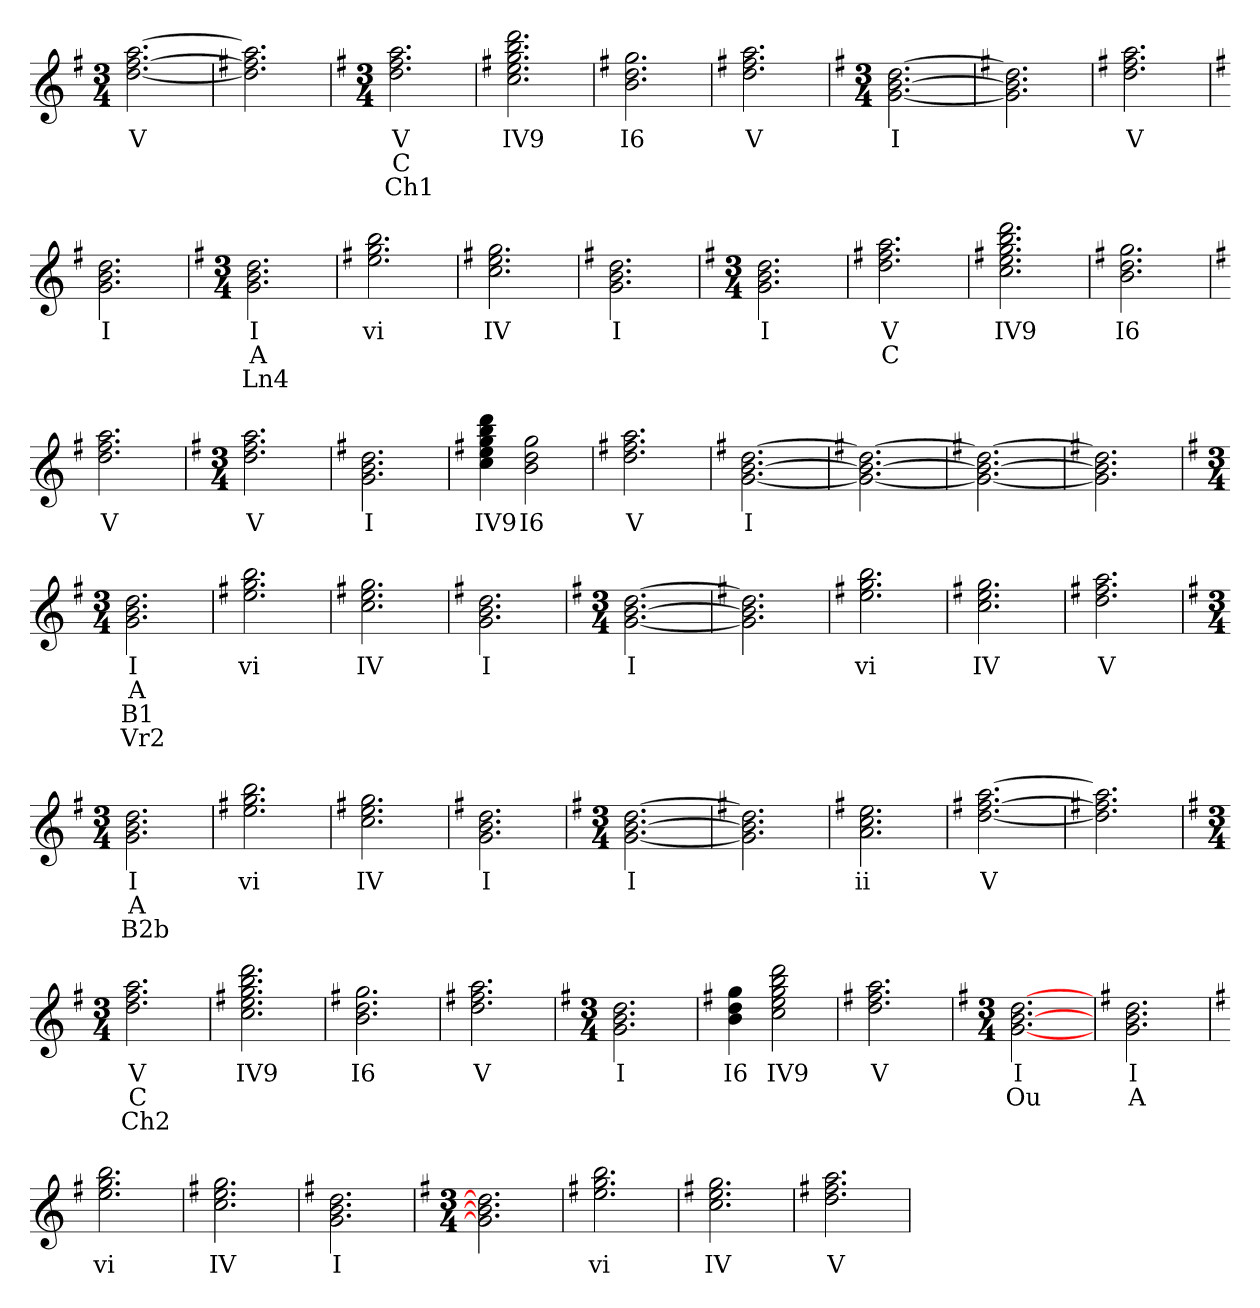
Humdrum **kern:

**kern	**text	**text	**text	**text
*part1	*part1	*part1	*part1	*part1
*staff1	*staff1	*staff1	*staff1	*staff1
*k[f#]	*	*	*	*
*G:	*	*	*	*
*M3/4	*	*	*	*
=	=	=	=	=
[2.dd [2.ff# [2.aa	V	.	.	.
=	=	=	=	=
*k[f#]	*	*	*	*
*G:	*	*	*	*
2.dd] 2.ff#] 2.aa]	.	.	.	.
=	=	=	=	=
*k[f#]	*	*	*	*
*G:	*	*	*	*
*M3/4	*	*	*	*
2.dd 2.ff# 2.aa	V	C	Ch1	.
=	=	=	=	=
*k[f#]	*	*	*	*
*G:	*	*	*	*
2.cc 2.ee 2.gg 2.bb 2.ddd	IV9	.	.	.
=	=	=	=	=
*k[f#]	*	*	*	*
*G:	*	*	*	*
2.b 2.dd 2.gg	I6	.	.	.
=	=	=	=	=
*k[f#]	*	*	*	*
*G:	*	*	*	*
2.dd 2.ff# 2.aa	V	.	.	.
=	=	=	=	=
*k[f#]	*	*	*	*
*G:	*	*	*	*
*M3/4	*	*	*	*
[2.g [2.b [2.dd	I	.	.	.
=	=	=	=	=
*k[f#]	*	*	*	*
*G:	*	*	*	*
2.g] 2.b] 2.dd]	.	.	.	.
=	=	=	=	=
*k[f#]	*	*	*	*
*G:	*	*	*	*
2.dd 2.ff# 2.aa	V	.	.	.
=	=	=	=	=
*k[f#]	*	*	*	*
*G:	*	*	*	*
2.g 2.b 2.dd	I	.	.	.
=	=	=	=	=
*k[f#]	*	*	*	*
*G:	*	*	*	*
*M3/4	*	*	*	*
2.g 2.b 2.dd	I	A	Ln4	.
=	=	=	=	=
*k[f#]	*	*	*	*
*G:	*	*	*	*
2.ee 2.gg 2.bb	vi	.	.	.
=	=	=	=	=
*k[f#]	*	*	*	*
*G:	*	*	*	*
2.cc 2.ee 2.gg	IV	.	.	.
=	=	=	=	=
*k[f#]	*	*	*	*
*G:	*	*	*	*
2.g 2.b 2.dd	I	.	.	.
=	=	=	=	=
*k[f#]	*	*	*	*
*G:	*	*	*	*
*M3/4	*	*	*	*
2.g 2.b 2.dd	I	.	.	.
=	=	=	=	=
*k[f#]	*	*	*	*
*G:	*	*	*	*
2.dd 2.ff# 2.aa	V	C	.	.
=	=	=	=	=
*k[f#]	*	*	*	*
*G:	*	*	*	*
2.cc 2.ee 2.gg 2.bb 2.ddd	IV9	.	.	.
=	=	=	=	=
*k[f#]	*	*	*	*
*G:	*	*	*	*
2.b 2.dd 2.gg	I6	.	.	.
=	=	=	=	=
*k[f#]	*	*	*	*
*G:	*	*	*	*
2.dd 2.ff# 2.aa	V	.	.	.
=	=	=	=	=
*k[f#]	*	*	*	*
*G:	*	*	*	*
*M3/4	*	*	*	*
2.dd 2.ff# 2.aa	V	.	.	.
=	=	=	=	=
*k[f#]	*	*	*	*
*G:	*	*	*	*
2.g 2.b 2.dd	I	.	.	.
=	=	=	=	=
*k[f#]	*	*	*	*
*G:	*	*	*	*
4cc 4ee 4gg 4bb 4ddd	IV9	.	.	.
2b 2dd 2gg	I6	.	.	.
=	=	=	=	=
*k[f#]	*	*	*	*
*G:	*	*	*	*
2.dd 2.ff# 2.aa	V	.	.	.
=	=	=	=	=
*k[f#]	*	*	*	*
*G:	*	*	*	*
[2.g [2.b [2.dd	I	.	.	.
=	=	=	=	=
*k[f#]	*	*	*	*
*G:	*	*	*	*
2.g_ 2.b_ 2.dd_	.	.	.	.
=	=	=	=	=
*k[f#]	*	*	*	*
*G:	*	*	*	*
2.g_ 2.b_ 2.dd_	.	.	.	.
=	=	=	=	=
*k[f#]	*	*	*	*
*G:	*	*	*	*
2.g] 2.b] 2.dd]	.	.	.	.
=	=	=	=	=
*k[f#]	*	*	*	*
*G:	*	*	*	*
*M3/4	*	*	*	*
2.g 2.b 2.dd	I	A	B1	Vr2
=	=	=	=	=
*k[f#]	*	*	*	*
*G:	*	*	*	*
2.ee 2.gg 2.bb	vi	.	.	.
=	=	=	=	=
*k[f#]	*	*	*	*
*G:	*	*	*	*
2.cc 2.ee 2.gg	IV	.	.	.
=	=	=	=	=
*k[f#]	*	*	*	*
*G:	*	*	*	*
2.g 2.b 2.dd	I	.	.	.
=	=	=	=	=
*k[f#]	*	*	*	*
*G:	*	*	*	*
*M3/4	*	*	*	*
[2.g [2.b [2.dd	I	.	.	.
=	=	=	=	=
*k[f#]	*	*	*	*
*G:	*	*	*	*
2.g] 2.b] 2.dd]	.	.	.	.
=	=	=	=	=
*k[f#]	*	*	*	*
*G:	*	*	*	*
2.ee 2.gg 2.bb	vi	.	.	.
=	=	=	=	=
*k[f#]	*	*	*	*
*G:	*	*	*	*
2.cc 2.ee 2.gg	IV	.	.	.
=	=	=	=	=
*k[f#]	*	*	*	*
*G:	*	*	*	*
2.dd 2.ff# 2.aa	V	.	.	.
=	=	=	=	=
*k[f#]	*	*	*	*
*G:	*	*	*	*
*M3/4	*	*	*	*
2.g 2.b 2.dd	I	A	B2b	.
=	=	=	=	=
*k[f#]	*	*	*	*
*G:	*	*	*	*
2.ee 2.gg 2.bb	vi	.	.	.
=	=	=	=	=
*k[f#]	*	*	*	*
*G:	*	*	*	*
2.cc 2.ee 2.gg	IV	.	.	.
=	=	=	=	=
*k[f#]	*	*	*	*
*G:	*	*	*	*
2.g 2.b 2.dd	I	.	.	.
=	=	=	=	=
*k[f#]	*	*	*	*
*G:	*	*	*	*
*M3/4	*	*	*	*
[2.g [2.b [2.dd	I	.	.	.
=	=	=	=	=
*k[f#]	*	*	*	*
*G:	*	*	*	*
2.g] 2.b] 2.dd]	.	.	.	.
=	=	=	=	=
*k[f#]	*	*	*	*
*G:	*	*	*	*
2.a 2.cc 2.ee	ii	.	.	.
=	=	=	=	=
*k[f#]	*	*	*	*
*G:	*	*	*	*
[2.dd [2.ff# [2.aa	V	.	.	.
=	=	=	=	=
*k[f#]	*	*	*	*
*G:	*	*	*	*
2.dd] 2.ff#] 2.aa]	.	.	.	.
=	=	=	=	=
*k[f#]	*	*	*	*
*G:	*	*	*	*
*M3/4	*	*	*	*
2.dd 2.ff# 2.aa	V	C	Ch2	.
=	=	=	=	=
*k[f#]	*	*	*	*
*G:	*	*	*	*
2.cc 2.ee 2.gg 2.bb 2.ddd	IV9	.	.	.
=	=	=	=	=
*k[f#]	*	*	*	*
*G:	*	*	*	*
2.b 2.dd 2.gg	I6	.	.	.
=	=	=	=	=
*k[f#]	*	*	*	*
*G:	*	*	*	*
2.dd 2.ff# 2.aa	V	.	.	.
=	=	=	=	=
*k[f#]	*	*	*	*
*G:	*	*	*	*
*M3/4	*	*	*	*
2.g 2.b 2.dd	I	.	.	.
=	=	=	=	=
*k[f#]	*	*	*	*
*G:	*	*	*	*
4b 4dd 4gg	I6	.	.	.
2cc 2ee 2gg 2bb 2ddd	IV9	.	.	.
=	=	=	=	=
*k[f#]	*	*	*	*
*G:	*	*	*	*
2.dd 2.ff# 2.aa	V	.	.	.
=	=	=	=	=
*k[f#]	*	*	*	*
*G:	*	*	*	*
*M3/4	*	*	*	*
[2.g [2.b [2.dd	I	Ou	.	.
=	=	=	=	=
*k[f#]	*	*	*	*
*G:	*	*	*	*
2.g 2.b 2.dd	I	A	.	.
=	=	=	=	=
*k[f#]	*	*	*	*
*G:	*	*	*	*
2.ee 2.gg 2.bb	vi	.	.	.
=	=	=	=	=
*k[f#]	*	*	*	*
*G:	*	*	*	*
2.cc 2.ee 2.gg	IV	.	.	.
=	=	=	=	=
*k[f#]	*	*	*	*
*G:	*	*	*	*
2.g 2.b 2.dd	I	.	.	.
=	=	=	=	=
*k[f#]	*	*	*	*
*G:	*	*	*	*
*M3/4	*	*	*	*
2.g] 2.b] 2.dd]	.	.	.	.
=	=	=	=	=
*k[f#]	*	*	*	*
*G:	*	*	*	*
2.ee 2.gg 2.bb	vi	.	.	.
=	=	=	=	=
*k[f#]	*	*	*	*
*G:	*	*	*	*
2.cc 2.ee 2.gg	IV	.	.	.
=	=	=	=	=
*k[f#]	*	*	*	*
*G:	*	*	*	*
2.dd 2.ff# 2.aa	V	.	.	.
=	=	=	=	=
*-	*-	*-	*-	*-
